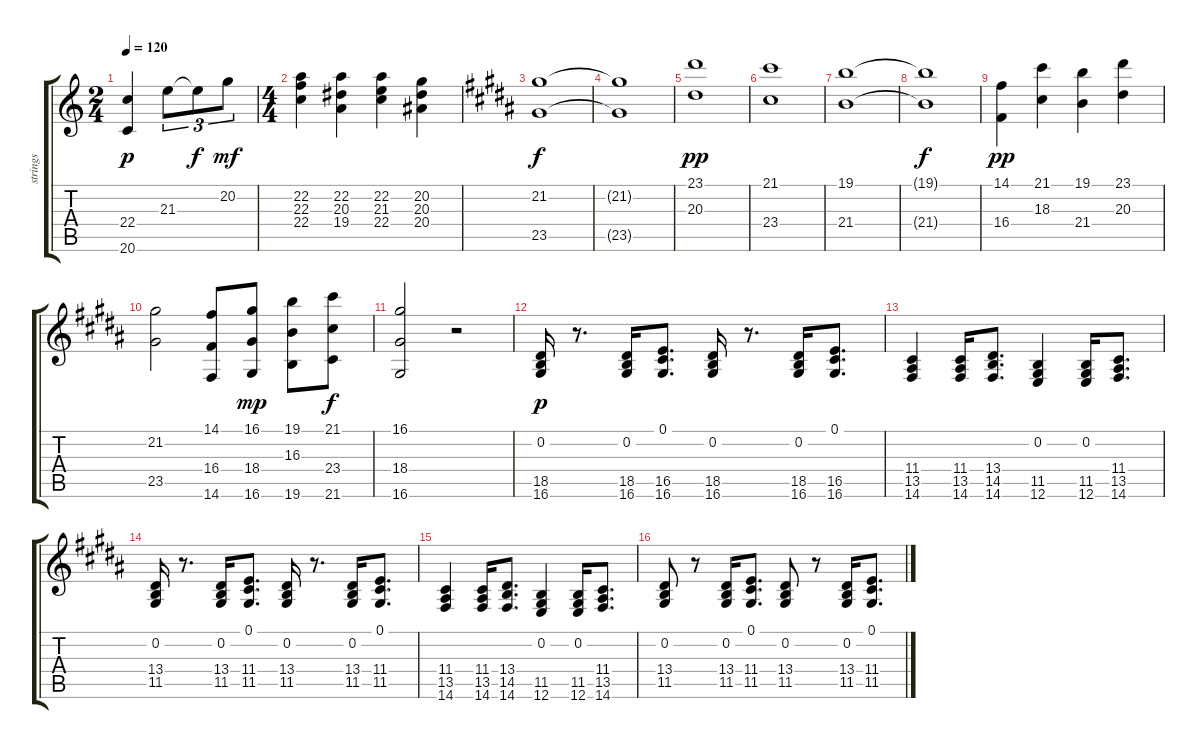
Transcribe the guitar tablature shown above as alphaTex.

\track ("strings" "strings") {instrument stringensemble1}
\staff {score tabs}
\tuning (E4 B3 G3 D3 A2 E2) {hide}
\ts (2 4)
\tempo 120
\clef g2
\ks c
(22.4 20.6).4{dy p} 21.3.8{tu (3 2)} 21.3{t}.8{tu (3 2) dy f} 20.2.8{tu (3 2) dy mf} |
\ts (4 4)
(22.2 22.3 22.4).4 (22.2 20.3 19.4).4 (22.2 21.3 22.4).4 (20.2 20.3 20.4).4 |
\ks b
(21.2 23.5).1{dy f} |
(21.2{t} 23.5{t}).1 |
(23.1 20.3).1{dy pp} |
(21.1 23.4).1 |
(19.1 21.4).1 |
(19.1{t} 21.4{t}).1{dy f} |
(14.1 16.4).4{dy pp} (21.1 18.3).4 (19.1 21.4).4 (23.1 20.3).4 |
(21.2 23.5).2 (14.1 16.4 14.6).8 (16.1 18.4 16.6).8{dy mp} (19.1 16.3 19.6).8 (21.1 23.4 21.6).8{dy f} |
(16.1 18.4 16.6).2 r.2 |
(0.2 18.5 16.6).16{dy p} r.8{d} (0.2 18.5 16.6).16 (0.1 16.5 16.6).8{d} (0.2 18.5 16.6).16 r.8{d} (0.2 18.5 16.6).16 (0.1 16.5 16.6).8{d} |
(11.4 13.5 14.6).4 (11.4 13.5 14.6).16 (13.4 14.5 14.6).8{d} (0.2 11.5 12.6).4 (0.2 11.5 12.6).16 (11.4 13.5 14.6).8{d} |
(0.2 13.4 11.5).16 r.8{d} (0.2 13.4 11.5).16 (0.1 11.4 11.5).8{d} (0.2 13.4 11.5).16 r.8{d} (0.2 13.4 11.5).16 (0.1 11.4 11.5).8{d} |
(11.4 13.5 14.6).4 (11.4 13.5 14.6).16 (13.4 14.5 14.6).8{d} (0.2 11.5 12.6).4 (0.2 11.5 12.6).16 (11.4 13.5 14.6).8{d} |
(0.2 13.4 11.5).8 r.8 (0.2 13.4 11.5).16 (0.1 11.4 11.5).8{d} (0.2 13.4 11.5).8 r.8 (0.2 13.4 11.5).16 (0.1 11.4 11.5).8{d}
